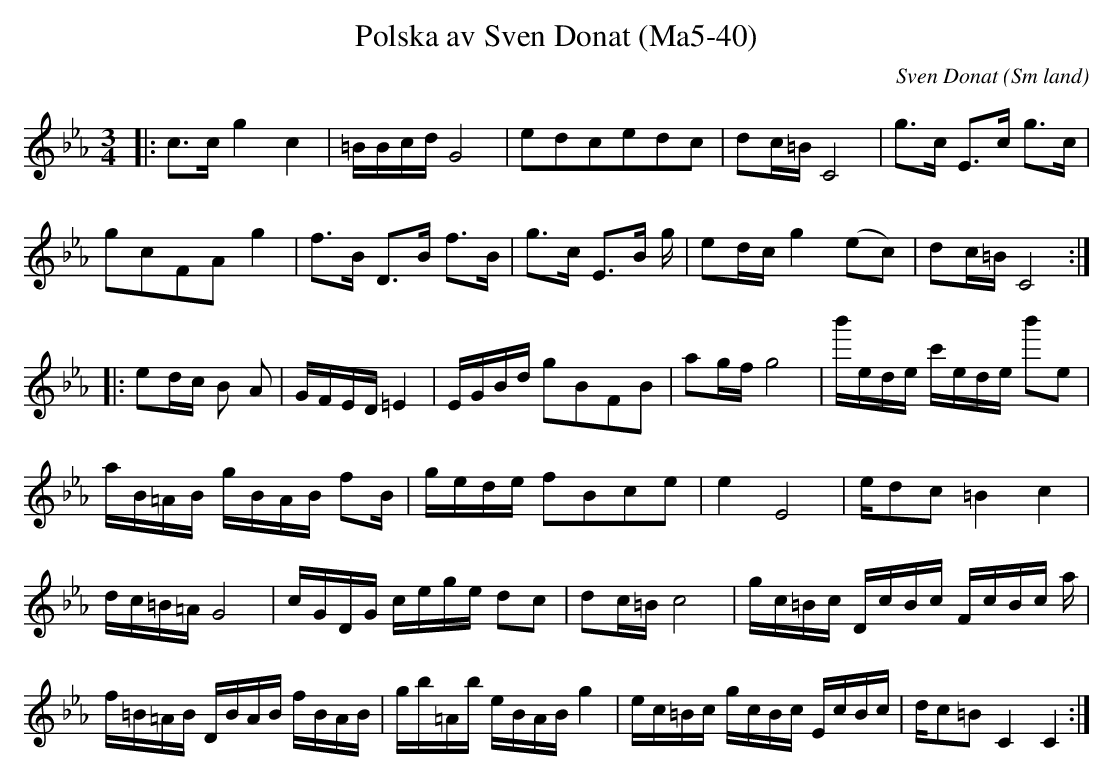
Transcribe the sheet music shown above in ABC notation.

X:1
T:Polska av Sven Donat (Ma5-40)
C:Sven Donat
O:Sm land
M:3/4
L:1/16
K:Cm
|: c2>c2 g4 c4 | =BBcd G8 | e2d2c2e2d2c2 | d2c=B C8 | g2>c2 E2>c2 g2>c2 | g2c2F2A2 g4 | f2>B2 D2>B2 f2>B2 | g2>c2 E2>B2 g | e2dc g4 (e2c2) | d2c=B C8 :| |: e2dc B2 A2 | GFED =E4 | EGBd g2B2F2B2 | a2gf g8 | b'ede c'ede b'2e2 | aB=AB gBAB f2B | gede f2B2c2e2 | e4 E8 | ed2c2 =B4 c4 | dc=B=A G8 | cGDG cege d2c2 | d2c=B c8 | gc=Bc DcBc FcBc a¢4 | f=B=AB DBAB fBAB | gb=Ab eBAB g4 | ec=Bc gcBc EcBc | dc2=B2 C4 C4 :|
